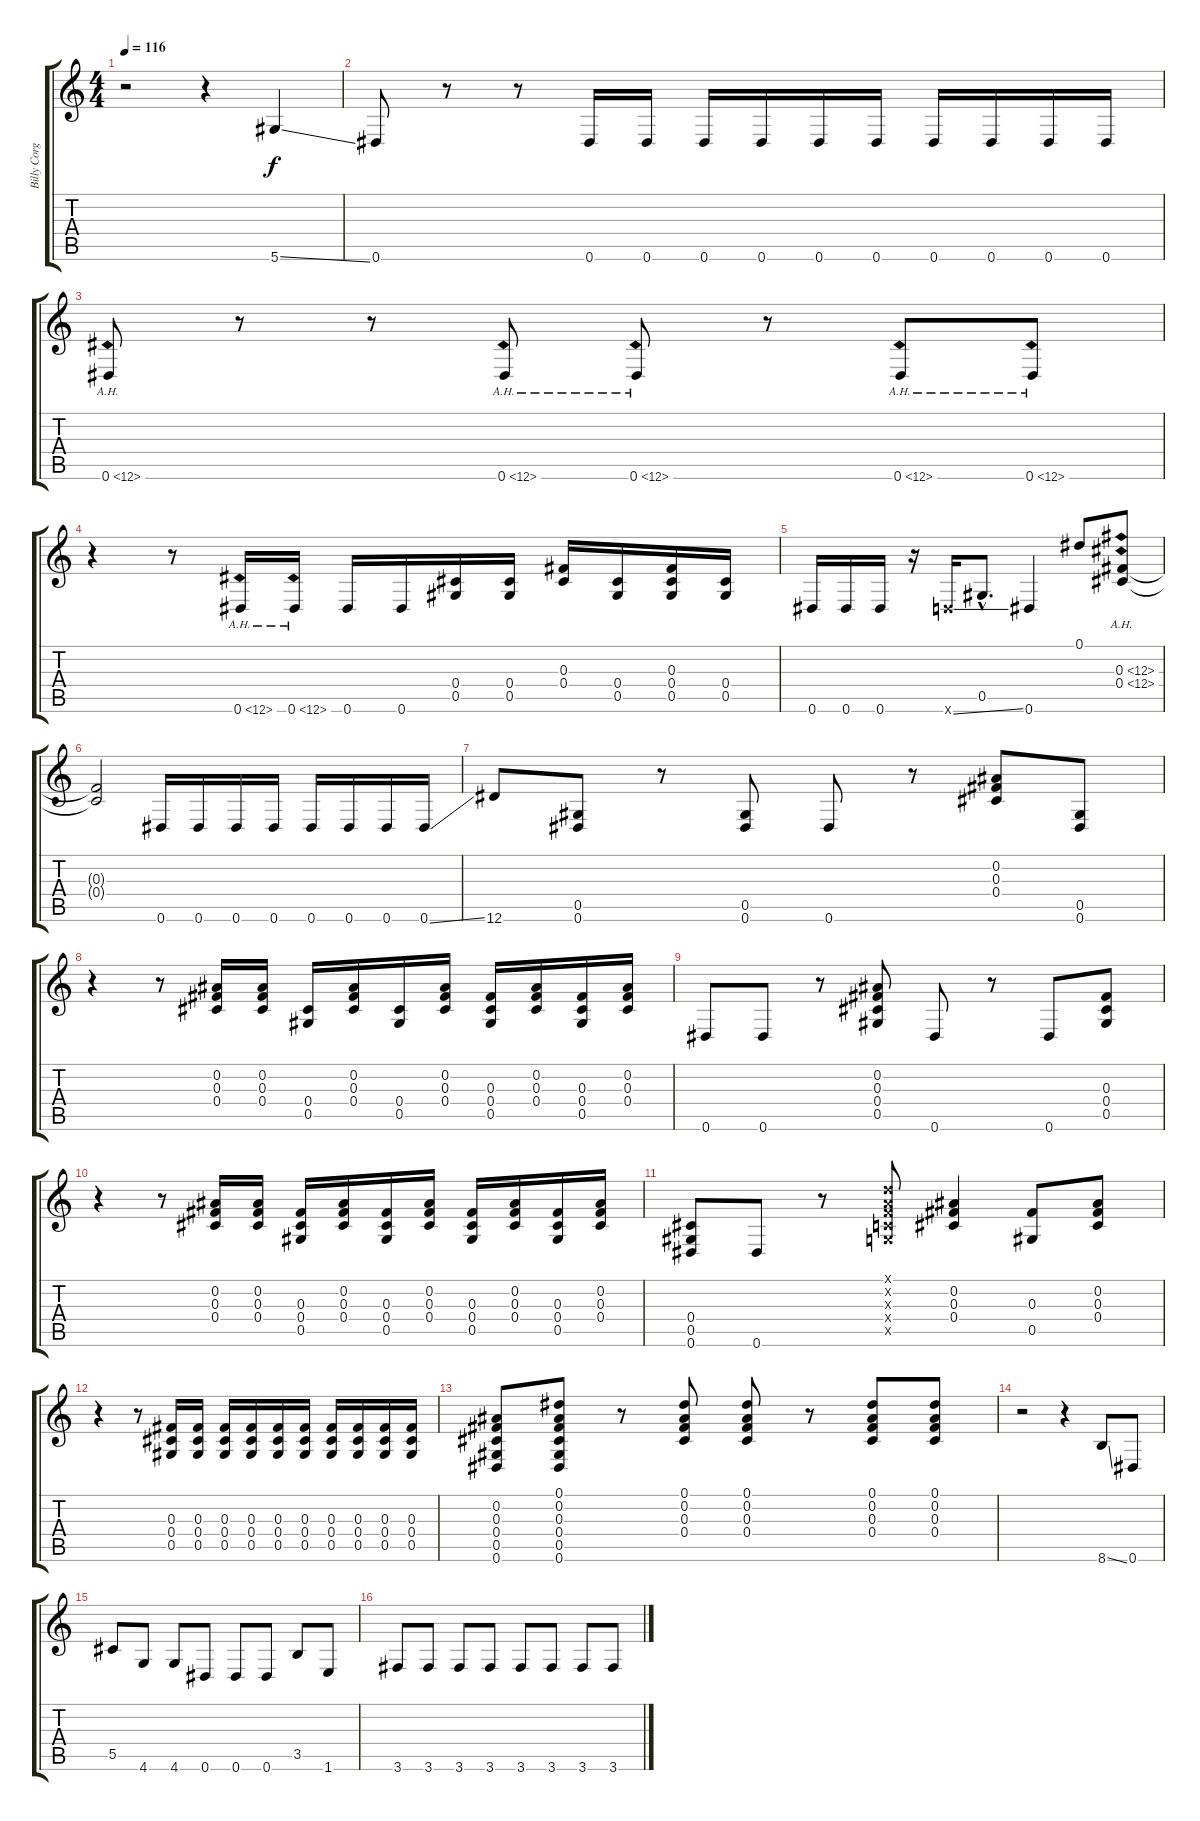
\track ("Billy Corgan" "Billy Corg") {instrument distortionguitar}
\staff {score tabs}
\tuning (Eb4 Bb3 Gb3 Db3 Ab2 Eb2) {hide}
\ts (4 4)
\tempo 116
\clef g2
\ks c
r.2{dy f instrument distortionguitar} r.4 5.6{ss}.4 |
0.6.8 r.8 r.8 0.6.16 0.6.16 0.6.16 0.6.16 0.6.16 0.6.16 0.6.16 0.6.16 0.6.16 0.6.16 |
0.6{ah 12}.8 r.8 r.8 0.6{ah 12}.8 0.6{ah 12}.8 r.8 0.6{ah 12}.8 0.6{ah 12}.8 |
r.4 r.8 0.6{ah 12}.16 0.6{ah 12}.16 0.6.16 0.6.16 (0.4 0.5).16 (0.4 0.5).16 (0.3 0.4).16 (0.4 0.5).16 (0.3 0.4 0.5).16 (0.4 0.5).16 |
0.6.16 0.6.16 0.6.16 r.16 -1.6{ss x}.16 0.5{hac}.8{d} 0.6.4 0.1.8 (0.3{ah 12} 0.4{ah 12}).8 |
(0.3{t} 0.4{t}).2 0.6.16 0.6.16 0.6.16 0.6.16 0.6.16 0.6.16 0.6.16 0.6{ss}.16 |
12.6.8 (0.5 0.6).8 r.8 (0.5 0.6).8 0.6.8 r.8 (0.2 0.3 0.4).8 (0.5 0.6).8 |
r.4 r.8 (0.2 0.3 0.4).16 (0.2 0.3 0.4).16 (0.4 0.5).16 (0.2 0.3 0.4).16 (0.4 0.5).16 (0.2 0.3 0.4).16 (0.3 0.4 0.5).16 (0.2 0.3 0.4).16 (0.3 0.4 0.5).16 (0.2 0.3 0.4).16 |
0.6.8 0.6.8 r.8 (0.2 0.3 0.4 0.5).8 0.6.8 r.8 0.6.8 (0.3 0.4 0.5).8 |
r.4 r.8 (0.2 0.3 0.4).16 (0.2 0.3 0.4).16 (0.3 0.4 0.5).16 (0.2 0.3 0.4).16 (0.3 0.4 0.5).16 (0.2 0.3 0.4).16 (0.3 0.4 0.5).16 (0.2 0.3 0.4).16 (0.3 0.4 0.5).16 (0.2 0.3 0.4).16 |
(0.4 0.5 0.6).8 0.6.8 r.8 (-1.1{x} -1.2{x} -1.3{x} -1.4{x} -1.5{x}).8 (0.2 0.3 0.4).4 (0.3 0.5).8 (0.2 0.3 0.4).8 |
r.4 r.8 (0.3 0.4 0.5).16 (0.3 0.4 0.5).16 (0.3 0.4 0.5).16 (0.3 0.4 0.5).16 (0.3 0.4 0.5).16 (0.3 0.4 0.5).16 (0.3 0.4 0.5).16 (0.3 0.4 0.5).16 (0.3 0.4 0.5).16 (0.3 0.4 0.5).16 |
(0.2 0.3 0.4 0.5 0.6).8 (0.1 0.2 0.3 0.4 0.5 0.6).8 r.8 (0.1 0.2 0.3 0.4).8 (0.1 0.2 0.3 0.4).8 r.8 (0.1 0.2 0.3 0.4).8 (0.1 0.2 0.3 0.4).8 |
r.2 r.4 8.6{ss}.8 0.6.8 |
5.5.8 4.6.8 4.6.8 0.6.8 0.6.8 0.6.8 3.5.8 1.6.8 |
3.6.8 3.6.8 3.6.8 3.6.8 3.6.8 3.6.8 3.6.8 3.6.8
